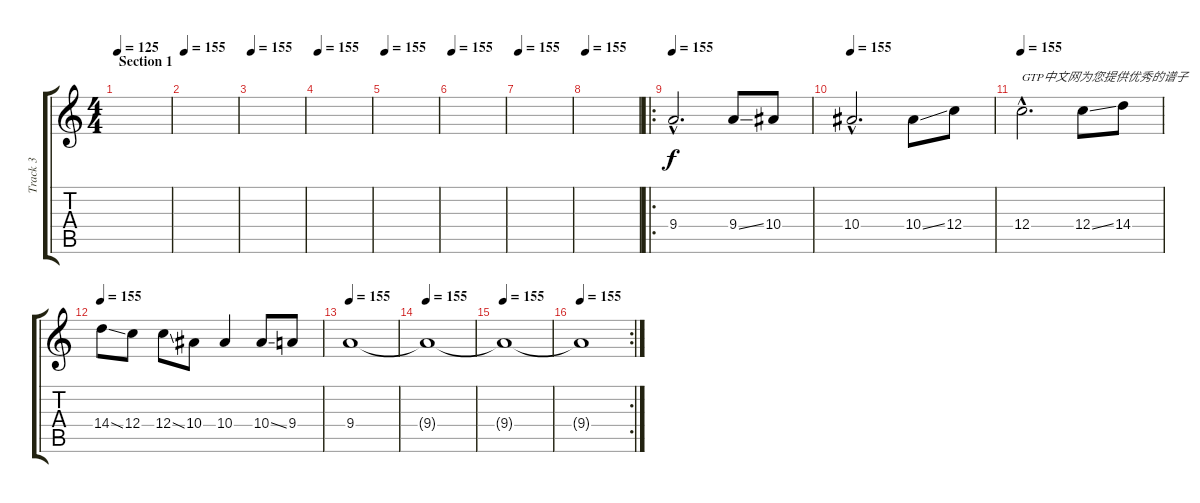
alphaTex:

\track ("Track 3" "Track 3") {instrument overdrivenguitar}
\staff {score tabs}
\tuning (D4 A3 F3 C3 G2 D2) {hide}
\ts (4 4)
\section ("" "Section 1")
\tempo 125
\tempo 155
\tempo 125
\clef g2
\ks c
|
\tempo 155
|
\tempo 155
|
\tempo 155
|
\tempo 155
|
\tempo 155
|
\tempo 155
|
\tempo 155
|
\ro
\tempo 155
9.4{hac}.2{d} 9.4{ss}.8 10.4.8 |
\tempo 155
10.4{hac}.2{d} 10.4{ss}.8 12.4.8 |
\tempo 155
12.4{hac}.2{d txt "GTP中文网为您提供优秀的谱子"} 12.4{ss}.8 14.4.8 |
\tempo 155
14.4{ss}.8 12.4.8 12.4{ss}.8 10.4.8 10.4.4 10.4{ss}.8 9.4.8 |
\tempo 155
9.4.1 |
\tempo 155
9.4{t}.1{dy f} |
\tempo 155
9.4{t}.1 |
\rc 2
\tempo 155
9.4{t}.1
